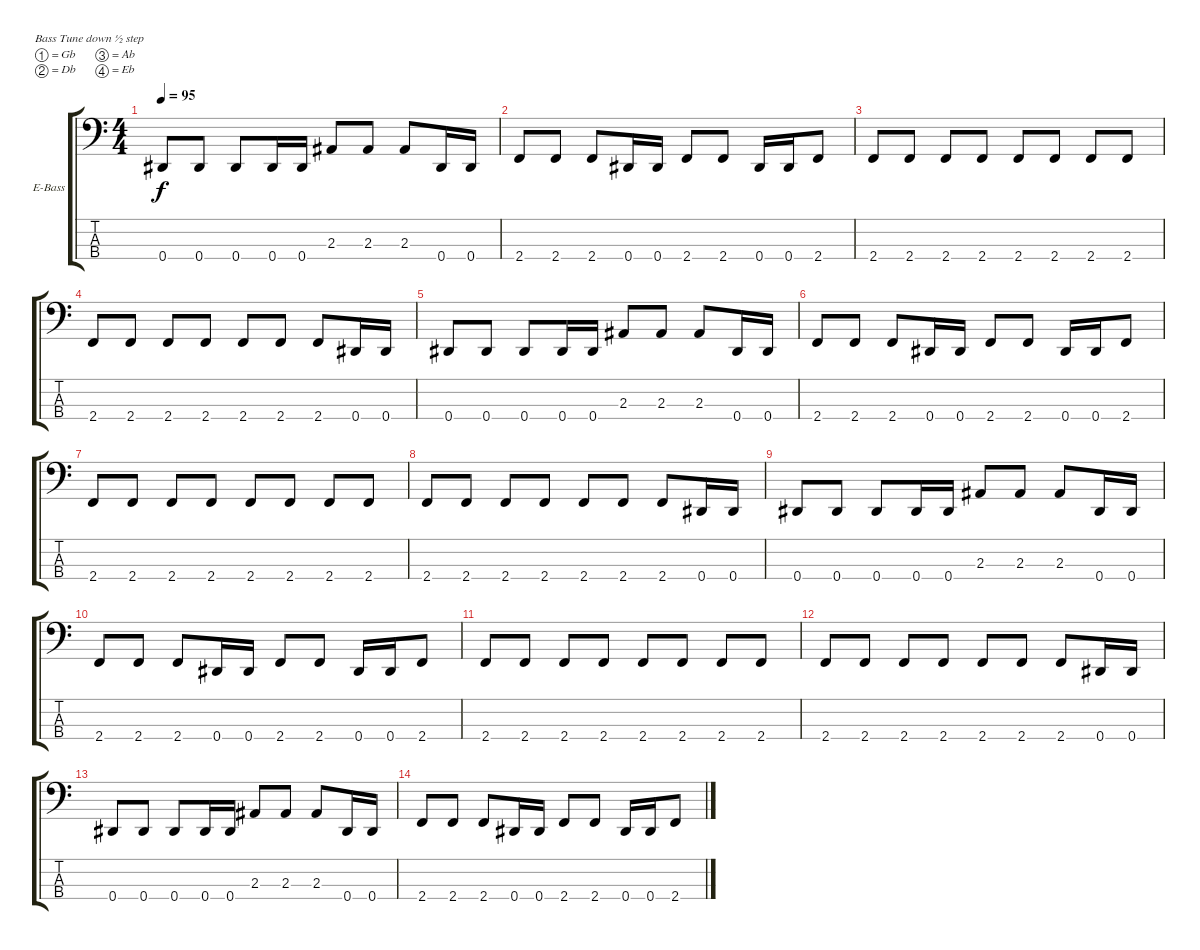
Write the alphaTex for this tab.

\bracketExtendMode groupsimilarinstruments
\firstSystemTrackNameOrientation horizontal
\otherSystemsTrackNameOrientation horizontal
\track ("Bass" "E-Bass") {instrument electricbassfinger}
\staff {score tabs}
\tuning (Gb2 Db2 Ab1 Eb1)
\ts (4 4)
\tempo 95
\clef f4
\ks c
0.4.8{dy f} 0.4.8 0.4.8 0.4.16 0.4.16 2.3.8 2.3.8 2.3.8 0.4.16 0.4.16 |
2.4.8 2.4.8 2.4.8 0.4.16 0.4.16 2.4.8 2.4.8 0.4.16 0.4.16 2.4.8 |
2.4.8 2.4.8 2.4.8 2.4.8 2.4.8 2.4.8 2.4.8 2.4.8 |
2.4.8 2.4.8 2.4.8 2.4.8 2.4.8 2.4.8 2.4.8 0.4.16 0.4.16 |
0.4.8 0.4.8 0.4.8 0.4.16 0.4.16 2.3.8 2.3.8 2.3.8 0.4.16 0.4.16 |
2.4.8 2.4.8 2.4.8 0.4.16 0.4.16 2.4.8 2.4.8 0.4.16 0.4.16 2.4.8 |
2.4.8 2.4.8 2.4.8 2.4.8 2.4.8 2.4.8 2.4.8 2.4.8 |
2.4.8 2.4.8 2.4.8 2.4.8 2.4.8 2.4.8 2.4.8 0.4.16 0.4.16 |
0.4.8 0.4.8 0.4.8 0.4.16 0.4.16 2.3.8 2.3.8 2.3.8 0.4.16 0.4.16 |
2.4.8 2.4.8 2.4.8 0.4.16 0.4.16 2.4.8 2.4.8 0.4.16 0.4.16 2.4.8 |
2.4.8 2.4.8 2.4.8 2.4.8 2.4.8 2.4.8 2.4.8 2.4.8 |
2.4.8 2.4.8 2.4.8 2.4.8 2.4.8 2.4.8 2.4.8 0.4.16 0.4.16 |
0.4.8 0.4.8 0.4.8 0.4.16 0.4.16 2.3.8 2.3.8 2.3.8 0.4.16 0.4.16 |
2.4.8 2.4.8 2.4.8 0.4.16 0.4.16 2.4.8 2.4.8 0.4.16 0.4.16 2.4.8
